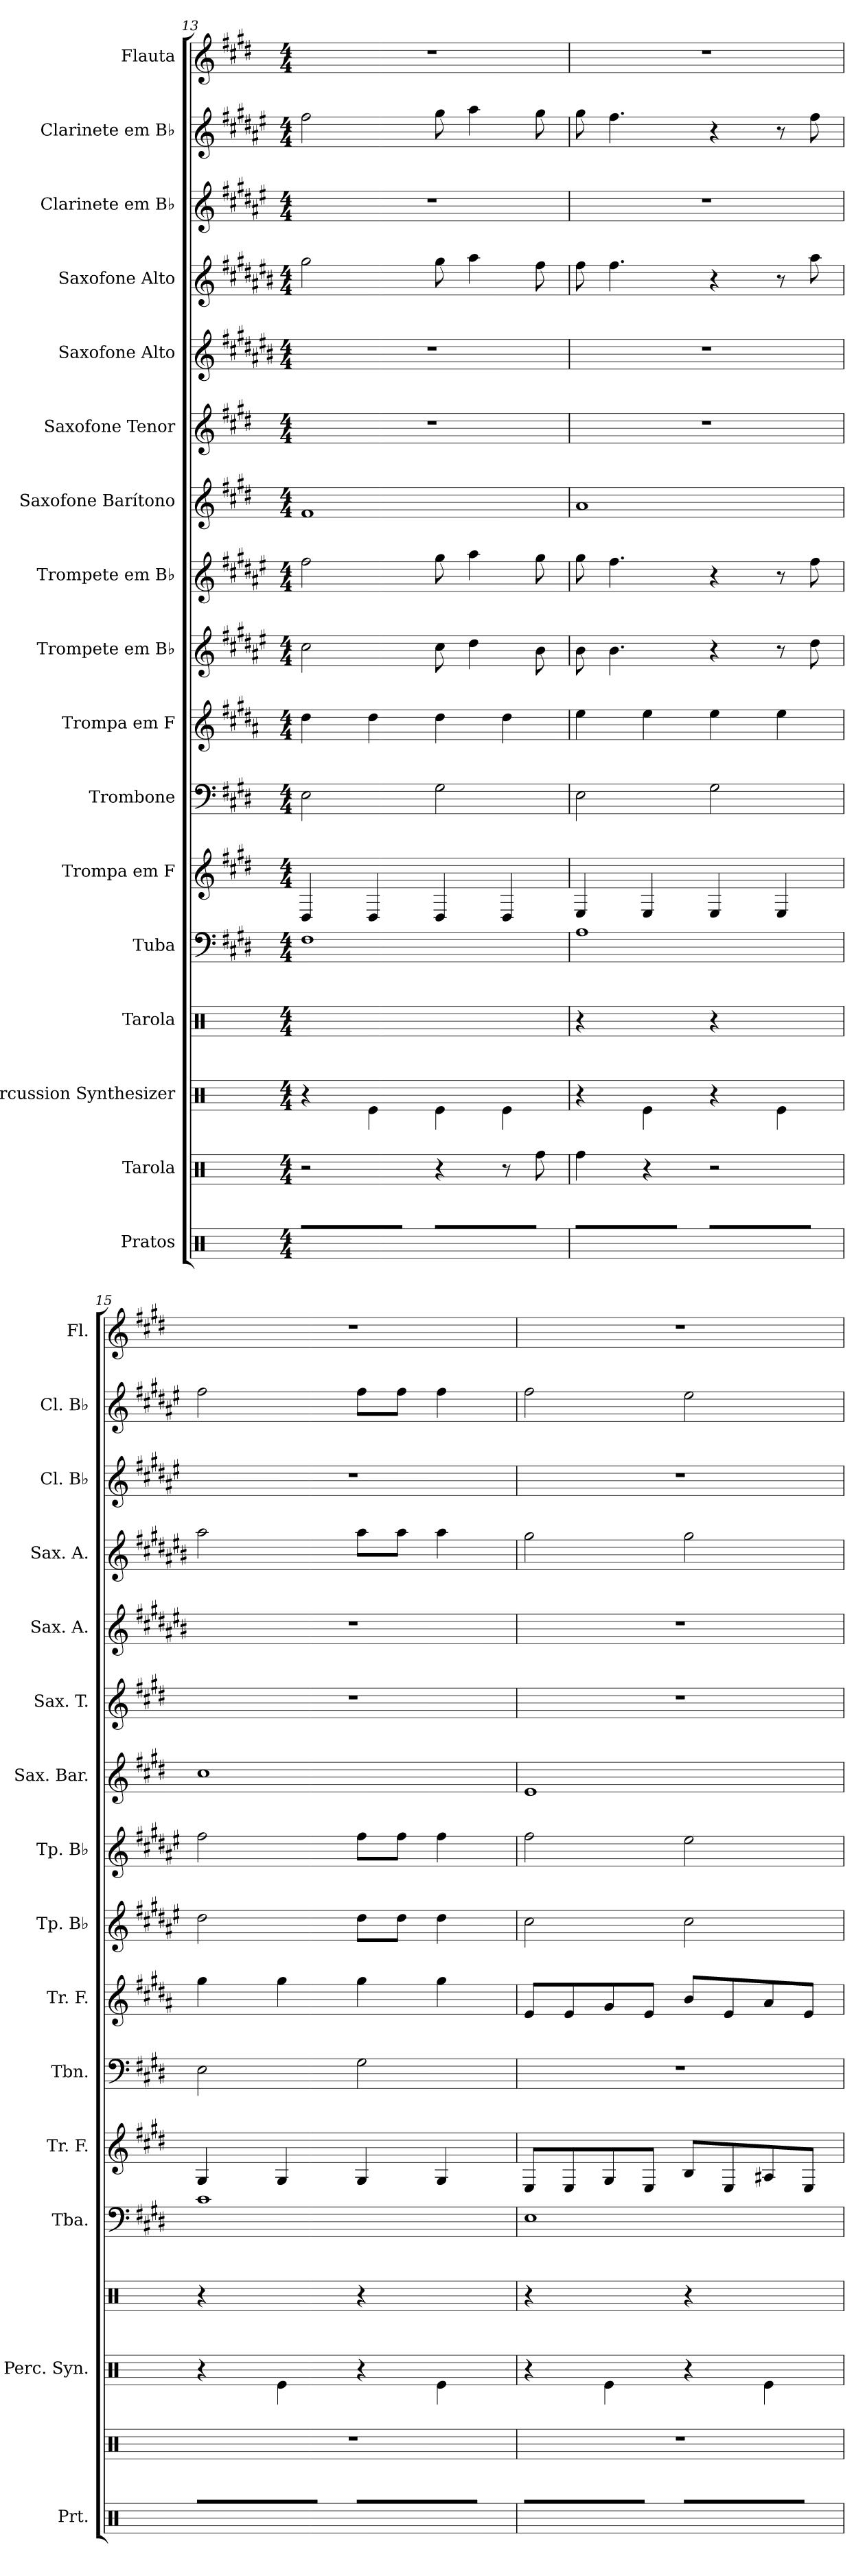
**kern	**kern	**kern	**kern	**kern	**kern	**kern	**kern	**kern	**kern	**kern	**kern	**kern	**kern	**kern	**kern	**kern
*part17	*part16	*part15	*part14	*part13	*part12	*part11	*part10	*part9	*part8	*part7	*part6	*part5	*part4	*part3	*part2	*part1
*staff17	*staff16	*staff15	*staff14	*staff13	*staff12	*staff11	*staff10	*staff9	*staff8	*staff7	*staff6	*staff5	*staff4	*staff3	*staff2	*staff1
*I"Pratos	*I"Tarola	*I"Percussion Synthesizer	*I"Tarola	*I"Tuba	*I"Trompa em F	*I"Trombone	*I"Trompa em F	*I"Trompete em B♭	*I"Trompete em B♭	*I"Saxofone Barítono	*I"Saxofone Tenor	*I"Saxofone Alto	*I"Saxofone Alto	*I"Clarinete em B♭	*I"Clarinete em B♭	*I"Flauta
*I'Prt.	*	*I'Perc. Syn.	*	*I'Tba.	*I'Tr. F.	*I'Tbn.	*I'Tr. F.	*I'Tp. B♭	*I'Tp. B♭	*I'Sax. Bar.	*I'Sax. T.	*I'Sax. A.	*I'Sax. A.	*I'Cl. B♭	*I'Cl. B♭	*I'Fl.
*clefX	*clefX	*clefX	*clefX	*clefF4	*clefG2	*clefF4	*clefG2	*clefG2	*clefG2	*clefG2	*clefG2	*clefG2	*clefG2	*clefG2	*clefG2	*clefG2
*	*	*	*	*	*ITrd4c7	*	*ITrd4c7	*ITrd1c2	*ITrd1c2	*ITrd12c21	*ITrd8c14	*ITrd5c9	*ITrd5c9	*ITrd1c2	*ITrd1c2	*
*k[]	*k[]	*k[]	*k[]	*k[f#c#g#d#]	*k[f#c#g#]	*k[f#c#g#d#]	*k[f#c#g#d#]	*k[f#c#g#d#]	*k[f#c#g#d#]	*k[f#c#g#d#]	*k[f#c#g#d#]	*k[f#c#g#d#]	*k[f#c#g#d#]	*k[f#c#g#d#]	*k[f#c#g#d#]	*k[f#c#g#d#]
*M4/4	*M4/4	*M4/4	*M4/4	*M4/4	*M4/4	*M4/4	*M4/4	*M4/4	*M4/4	*M4/4	*M4/4	*M4/4	*M4/4	*M4/4	*M4/4	*M4/4
=13	=13	=13	=13	=13	=13	=13	=13	=13	=13	=13	=13	=13	=13	=13	=13	=13
8R/L	2r	4r	4R/	1F#	4GG#/	2E\	4g#\	2b\	2ee\	1F#	1r	1r	2b\	1r	2ee\	1r
8R/	.	.	.	.	.	.	.	.	.	.	.	.	.	.	.	.
8R/	.	4Re\	4R/	.	4GG#/	.	4g#\	.	.	.	.	.	.	.	.	.
8R/J	.	.	.	.	.	.	.	.	.	.	.	.	.	.	.	.
8R/L	4r	4Re\	4R/	.	4GG#/	2G#\	4g#\	8b\	8ff#\	.	.	.	8b\	.	8ff#\	.
8R/	.	.	.	.	.	.	.	4cc#\	4gg#\	.	.	.	4cc#\	.	4gg#\	.
8R/	8r	4Re\	4R/	.	4GG#/	.	4g#\	.	.	.	.	.	.	.	.	.
8R/J	8Rff\	.	.	.	.	.	.	8a\	8ff#\	.	.	.	8a\	.	8ff#\	.
!!LO:PB:g=z
=14	=14	=14	=14	=14	=14	=14	=14	=14	=14	=14	=14	=14	=14	=14	=14	=14
8R/L	4Rff\	4r	4r	1A	4AA/	2E\	4a\	8a\	8ff#\	1A	1r	1r	8a\	1r	8ff#\	1r
8R/	.	.	.	.	.	.	.	4.a\	4.ee\	.	.	.	4.a\	.	4.ee\	.
8R/	4r	4Re\	4R/	.	4AA/	.	4a\	.	.	.	.	.	.	.	.	.
8R/J	.	.	.	.	.	.	.	.	.	.	.	.	.	.	.	.
8R/L	2r	4r	4r	.	4AA/	2G#\	4a\	4r	4r	.	.	.	4r	.	4r	.
8R/	.	.	.	.	.	.	.	.	.	.	.	.	.	.	.	.
8R/	.	4Re\	4R/	.	4AA/	.	4a\	8r	8r	.	.	.	8r	.	8r	.
8R/J	.	.	.	.	.	.	.	8cc#\	8ee\	.	.	.	8cc#\	.	8ee\	.
=15	=15	=15	=15	=15	=15	=15	=15	=15	=15	=15	=15	=15	=15	=15	=15	=15
8R/L	1r	4r	4r	1c#	4C#/	2E\	4cc#\	2cc#\	2ee\	1c#	1r	1r	2cc#\	1r	2ee\	1r
8R/	.	.	.	.	.	.	.	.	.	.	.	.	.	.	.	.
8R/	.	4Re\	4R/	.	4C#/	.	4cc#\	.	.	.	.	.	.	.	.	.
8R/J	.	.	.	.	.	.	.	.	.	.	.	.	.	.	.	.
8R/L	.	4r	4r	.	4C#/	2G#\	4cc#\	8cc#\L	8ee\L	.	.	.	8cc#\L	.	8ee\L	.
8R/	.	.	.	.	.	.	.	8cc#\J	8ee\J	.	.	.	8cc#\J	.	8ee\J	.
8R/	.	4Re\	4R/	.	4C#/	.	4cc#\	4cc#\	4ee\	.	.	.	4cc#\	.	4ee\	.
8R/J	.	.	.	.	.	.	.	.	.	.	.	.	.	.	.	.
=16	=16	=16	=16	=16	=16	=16	=16	=16	=16	=16	=16	=16	=16	=16	=16	=16
8R/L	1r	4r	4r	1E	8AA/L	1r	8A/L	2b\	2ee\	1E	1r	1r	2b\	1r	2ee\	1r
8R/	.	.	.	.	8AA/	.	8A/	.	.	.	.	.	.	.	.	.
8R/	.	4Re\	4R/	.	8C#/	.	8c#/	.	.	.	.	.	.	.	.	.
8R/J	.	.	.	.	8AA/J	.	8A/J	.	.	.	.	.	.	.	.	.
8R/L	.	4r	4r	.	8E/L	.	8e/L	2b\	2dd#\	.	.	.	2b\	.	2dd#\	.
8R/	.	.	.	.	8AA/	.	8A/	.	.	.	.	.	.	.	.	.
8R/	.	4Re\	4R/	.	8D#X/	.	8d#/	.	.	.	.	.	.	.	.	.
8R/J	.	.	.	.	8AA/J	.	8A/J	.	.	.	.	.	.	.	.	.
=	=	=	=	=	=	=	=	=	=	=	=	=	=	=	=	=
*-	*-	*-	*-	*-	*-	*-	*-	*-	*-	*-	*-	*-	*-	*-	*-	*-
